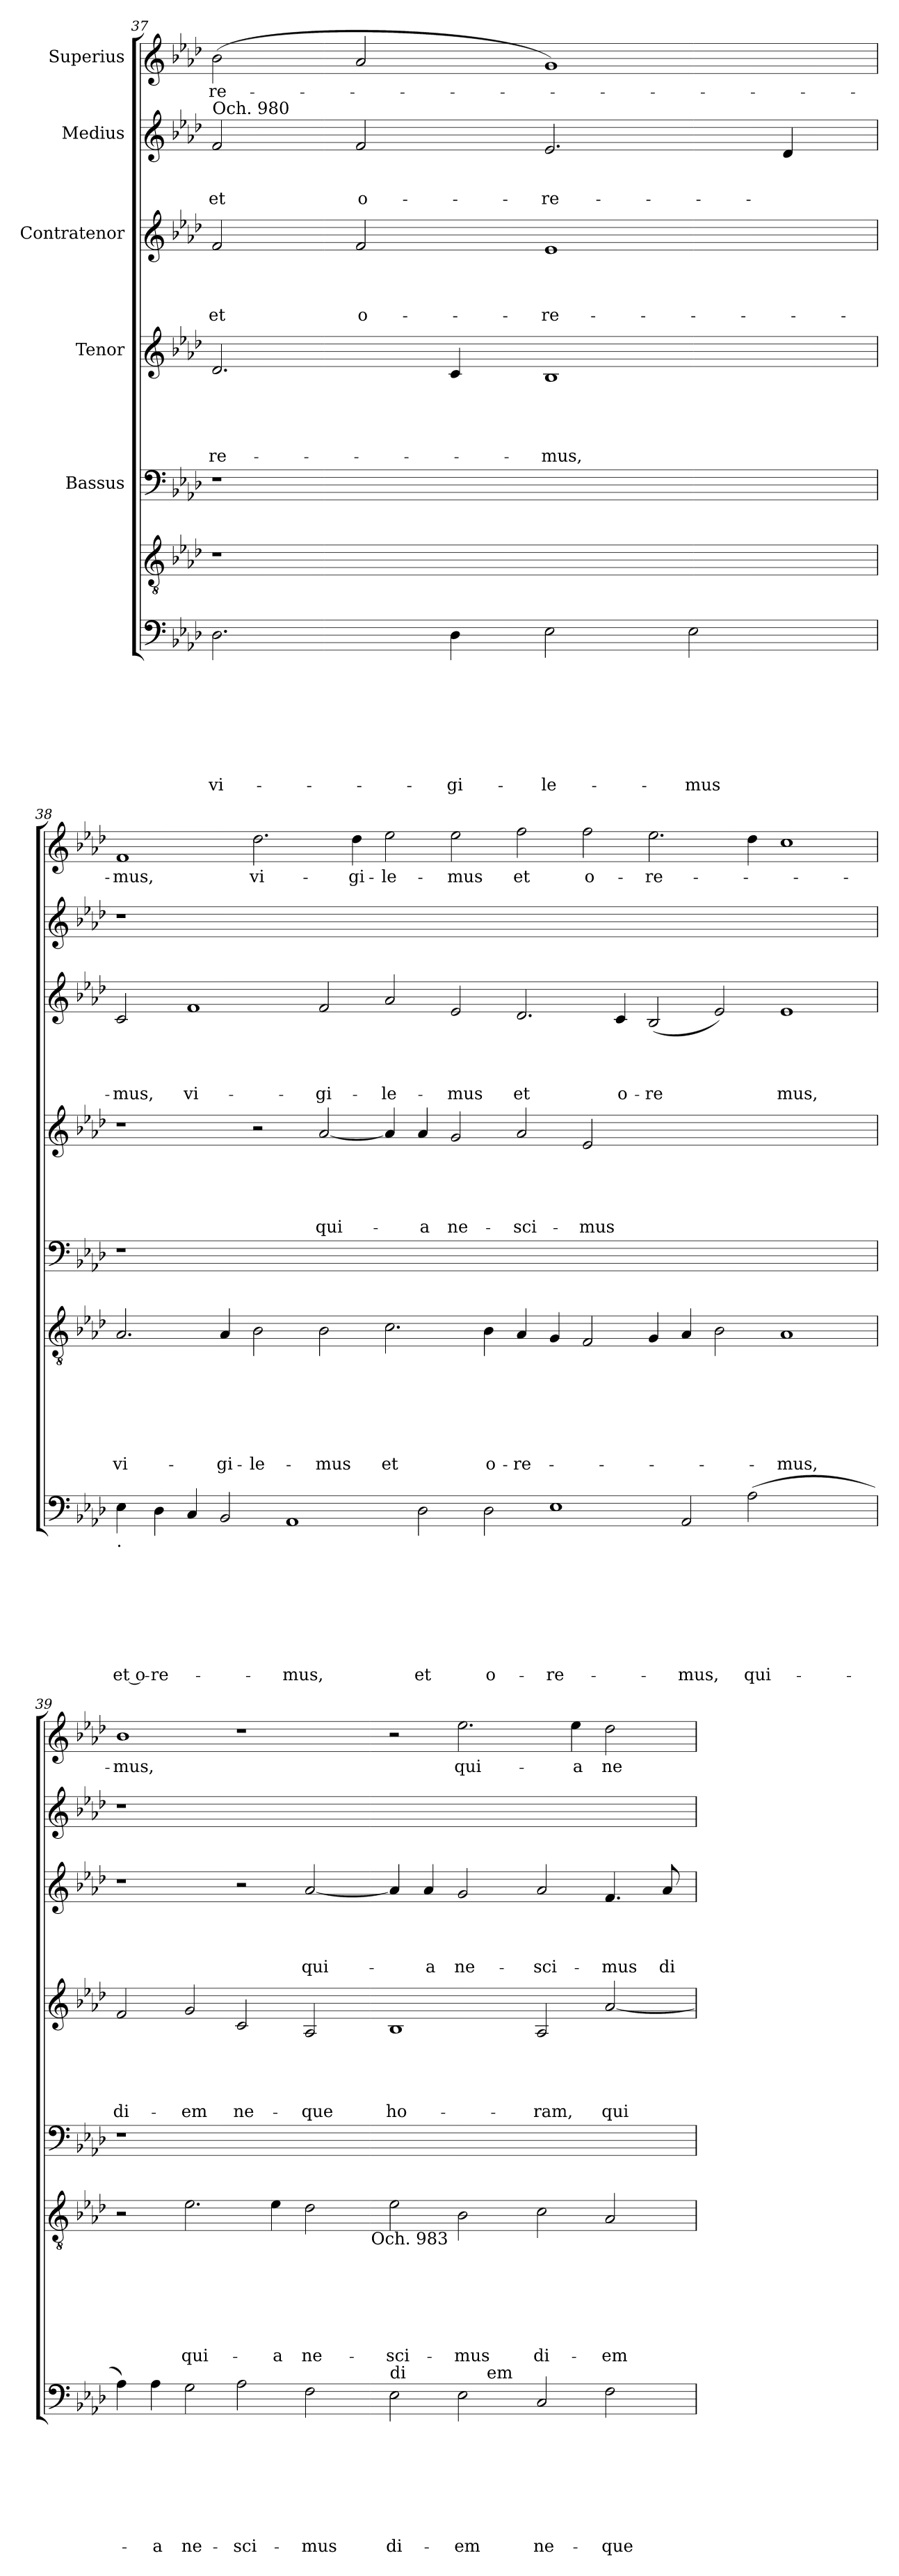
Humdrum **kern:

**kern	**text	**text	**text	**text	**text	**text	**text	**text	**kern	**text	**text	**text	**text	**text	**text	**text	**kern	**kern	**text	**text	**text	**text	**text	**kern	**text	**text	**text	**text	**kern	**text	**text	**text	**kern	**text
*part7	*part7	*part7	*part7	*part7	*part7	*part7	*part7	*part7	*part6	*part6	*part6	*part6	*part6	*part6	*part6	*part6	*part5	*part4	*part4	*part4	*part4	*part4	*part4	*part3	*part3	*part3	*part3	*part3	*part2	*part2	*part2	*part2	*part1	*part1
*staff7	*staff7	*staff7	*staff7	*staff7	*staff7	*staff7	*staff7	*staff7	*staff6	*staff6	*staff6	*staff6	*staff6	*staff6	*staff6	*staff6	*staff5	*staff4	*staff4	*staff4	*staff4	*staff4	*staff4	*staff3	*staff3	*staff3	*staff3	*staff3	*staff2	*staff2	*staff2	*staff2	*staff1	*staff1
*	*	*	*	*	*	*	*	*	*	*	*	*	*	*	*	*	*I"Bassus	*I"Tenor	*	*	*	*	*	*I"Contratenor	*	*	*	*	*I"Medius	*	*	*	*I"Superius	*
!!LO:LB:g=z
*clefF4	*	*	*	*	*	*	*	*	*clefGv2	*	*	*	*	*	*	*	*clefF4	*clefG2	*	*	*	*	*	*clefG2	*	*	*	*	*clefG2	*	*	*	*clefG2	*
*k[b-e-a-d-]	*	*	*	*	*	*	*	*	*k[b-e-a-d-]	*	*	*	*	*	*	*	*k[b-e-a-d-]	*k[b-e-a-d-]	*	*	*	*	*	*k[b-e-a-d-]	*	*	*	*	*k[b-e-a-d-]	*	*	*	*k[b-e-a-d-]	*
*A-:	*	*	*	*	*	*	*	*	*A-:	*	*	*	*	*	*	*	*A-:	*A-:	*	*	*	*	*	*A-:	*	*	*	*	*A-:	*	*	*	*A-:	*
=37	=37	=37	=37	=37	=37	=37	=37	=37	=37	=37	=37	=37	=37	=37	=37	=37	=37	=37	=37	=37	=37	=37	=37	=37	=37	=37	=37	=37	=37	=37	=37	=37	=37	=37
!	!	!	!	!	!	!	!	!	!	!	!	!	!	!	!	!	!	!	!	!	!	!	!	!	!	!	!	!	!LO:TX:a:t=Och. 980	!	!	!	!	!
!	!	!	!	!	!	!	!	!LO:LY:b	!	!	!	!	!	!	!	!	!	!	!	!	!	!	!LO:LY:b	!	!	!	!	!LO:LY:b	!	!	!	!LO:LY:b	!	!LO:LY:b
2.D-\	.	.	.	.	.	.	.	vi-	1r	.	.	.	.	.	.	.	1r	2.d-/	.	.	.	.	re-	2f/	.	.	.	-et	2f/	.	.	-et	(>2b-\	-re-
!	!	!	!	!	!	!	!	!	!	!	!	!	!	!	!	!	!	!	!	!	!	!	!	!	!	!	!	!LO:LY:b	!	!	!	!LO:LY:b	!	!
.	.	.	.	.	.	.	.	.	.	.	.	.	.	.	.	.	.	.	.	.	.	.	.	2f/	.	.	.	o-	2f/	.	.	o-	2a-/	.
!	!	!	!	!	!	!	!	!LO:LY:b	!	!	!	!	!	!	!	!	!	!	!	!	!	!	!	!	!	!	!	!	!	!	!	!	!	!
4D-\	.	.	.	.	.	.	.	-gi-	.	.	.	.	.	.	.	.	.	4c/	.	.	.	.	.	.	.	.	.	.	.	.	.	.	.	.
!	!	!	!	!	!	!	!	!LO:LY:b	!	!	!	!	!	!	!	!	!	!	!	!	!	!	!LO:LY:b	!	!	!	!	!LO:LY:b	!	!	!	!LO:LY:b	!	!
2E-\	.	.	.	.	.	.	.	-le-	1ryy	.	.	.	.	.	.	.	1ryy	1B-	.	.	.	.	-mus,	1e-	.	.	.	-re-	2.e-/	.	.	-re-	1g)	.
!	!	!	!	!	!	!	!	!LO:LY:b	!	!	!	!	!	!	!	!	!	!	!	!	!	!	!	!	!	!	!	!	!	!	!	!	!	!
2E-\	.	.	.	.	.	.	.	-mus	.	.	.	.	.	.	.	.	.	.	.	.	.	.	.	.	.	.	.	.	.	.	.	.	.	.
.	.	.	.	.	.	.	.	.	.	.	.	.	.	.	.	.	.	.	.	.	.	.	.	.	.	.	.	.	4d-/	.	.	.	.	.
=38	=38	=38	=38	=38	=38	=38	=38	=38	=38	=38	=38	=38	=38	=38	=38	=38	=38	=38	=38	=38	=38	=38	=38	=38	=38	=38	=38	=38	=38	=38	=38	=38	=38	=38
!LO:TX:b:t=.	!	!	!	!	!	!	!	!	!	!	!	!	!	!	!	!	!	!	!	!	!	!	!	!	!	!	!	!	!	!	!	!	!	!
!	!	!	!	!	!	!	!	!LO:LY:b:rj	!	!	!	!	!	!	!	!LO:LY:b	!	!	!	!	!	!	!	!	!	!	!	!LO:LY:b	!	!	!	!	!	!LO:LY:b
4E-\	.	.	.	.	.	.	.	et o-	2.A-/	.	.	.	.	.	.	vi-	1r	1r	.	.	.	.	.	2c/	.	.	.	-mus,	1r	.	.	.	1f	-mus,
!	!	!	!	!	!	!	!	!LO:LY:b	!	!	!	!	!	!	!	!	!	!	!	!	!	!	!	!	!	!	!	!	!	!	!	!	!	!
4D-\	.	.	.	.	.	.	.	-re-	.	.	.	.	.	.	.	.	.	.	.	.	.	.	.	.	.	.	.	.	.	.	.	.	.	.
!	!	!	!	!	!	!	!	!	!	!	!	!	!	!	!	!	!	!	!	!	!	!	!	!	!	!	!	!LO:LY:b	!	!	!	!	!	!
4C/	.	.	.	.	.	.	.	.	.	.	.	.	.	.	.	.	.	.	.	.	.	.	.	1f	.	.	.	vi-	.	.	.	.	.	.
!	!	!	!	!	!	!	!	!	!	!	!	!	!	!	!	!LO:LY:b	!	!	!	!	!	!	!	!	!	!	!	!	!	!	!	!	!	!
2BB-/	.	.	.	.	.	.	.	.	4A-/	.	.	.	.	.	.	-gi-	.	.	.	.	.	.	.	.	.	.	.	.	.	.	.	.	.	.
!	!	!	!	!	!	!	!	!	!	!	!	!	!	!	!	!LO:LY:b	!	!	!	!	!	!	!	!	!	!	!	!	!	!	!	!	!	!LO:LY:b
.	.	.	.	.	.	.	.	.	2B-\	.	.	.	.	.	.	-le-	00ryy	2r	.	.	.	.	.	.	.	.	.	.	00ryy	.	.	.	2.dd-\	vi-
!	!	!	!	!	!	!	!	!LO:LY:b	!	!	!	!	!	!	!	!	!	!	!	!	!	!	!	!	!	!	!	!	!	!	!	!	!	!
1AA-	.	.	.	.	.	.	.	-mus,	.	.	.	.	.	.	.	.	.	.	.	.	.	.	.	.	.	.	.	.	.	.	.	.	.	.
!	!	!	!	!	!	!	!	!	!	!	!	!	!	!	!	!LO:LY:b	!	!	!	!	!	!	!LO:LY:b	!	!	!	!	!LO:LY:b	!	!	!	!	!	!
.	.	.	.	.	.	.	.	.	2B-\	.	.	.	.	.	.	-mus	.	[<2a-/	.	.	.	.	qui-	2f/	.	.	.	-gi-	.	.	.	.	.	.
!	!	!	!	!	!	!	!	!	!	!	!	!	!	!	!	!	!	!	!	!	!	!	!	!	!	!	!	!	!	!	!	!	!	!LO:LY:b
.	.	.	.	.	.	.	.	.	.	.	.	.	.	.	.	.	.	.	.	.	.	.	.	.	.	.	.	.	.	.	.	.	4dd-\	-gi-
!	!	!	!	!	!	!	!	!	!	!	!	!	!	!	!	!LO:LY:b	!	!	!	!	!	!	!	!	!	!	!	!LO:LY:b	!	!	!	!	!	!LO:LY:b
.	.	.	.	.	.	.	.	.	2.c\	.	.	.	.	.	.	et	.	4a-/]	.	.	.	.	.	2a-/	.	.	.	-le-	.	.	.	.	2ee-\	-le-
!	!	!	!	!	!	!	!	!LO:LY:b	!	!	!	!	!	!	!	!	!	!	!	!	!	!	!LO:LY:b	!	!	!	!	!	!	!	!	!	!	!
2D-\	.	.	.	.	.	.	.	et	.	.	.	.	.	.	.	.	.	4a-/	.	.	.	.	-a	.	.	.	.	.	.	.	.	.	.	.
!	!	!	!	!	!	!	!	!	!	!	!	!	!	!	!	!	!	!	!	!	!	!	!LO:LY:b	!	!	!	!	!LO:LY:b	!	!	!	!	!	!LO:LY:b
.	.	.	.	.	.	.	.	.	.	.	.	.	.	.	.	.	.	2g/	.	.	.	.	ne-	2e-/	.	.	.	-mus	.	.	.	.	2ee-\	-mus
!	!	!	!	!	!	!	!	!LO:LY:b	!	!	!	!	!	!	!	!LO:LY:b	!	!	!	!	!	!	!	!	!	!	!	!	!	!	!	!	!	!
2D-\	.	.	.	.	.	.	.	o-	4B-\	.	.	.	.	.	.	o-	.	.	.	.	.	.	.	.	.	.	.	.	.	.	.	.	.	.
!	!	!	!	!	!	!	!	!	!	!	!	!	!	!	!	!LO:LY:b	!	!	!	!	!	!	!LO:LY:b	!	!	!	!	!LO:LY:b	!	!	!	!	!	!LO:LY:b
.	.	.	.	.	.	.	.	.	4A-/	.	.	.	.	.	.	-re-	.	2a-/	.	.	.	.	-sci-	2.d-/	.	.	.	et	.	.	.	.	2ff\	et
!	!	!	!	!	!	!	!	!LO:LY:b	!	!	!	!	!	!	!	!	!	!	!	!	!	!	!	!	!	!	!	!	!	!	!	!	!	!
1E-	.	.	.	.	.	.	.	-re-	4G/	.	.	.	.	.	.	.	.	.	.	.	.	.	.	.	.	.	.	.	.	.	.	.	.	.
!	!	!	!	!	!	!	!	!	!	!	!	!	!	!	!	!	!	!	!	!	!	!	!LO:LY:b	!	!	!	!	!	!	!	!	!	!	!LO:LY:b
.	.	.	.	.	.	.	.	.	2F/	.	.	.	.	.	.	.	.	2e-/	.	.	.	.	-mus	.	.	.	.	.	.	.	.	.	2ff\	o-
!	!	!	!	!	!	!	!	!	!	!	!	!	!	!	!	!	!	!	!	!	!	!	!	!	!	!	!	!LO:LY:b	!	!	!	!	!	!
.	.	.	.	.	.	.	.	.	.	.	.	.	.	.	.	.	.	.	.	.	.	.	.	4c/	.	.	.	o-	.	.	.	.	.	.
!	!	!	!	!	!	!	!	!	!	!	!	!	!	!	!	!	!	!	!	!	!	!	!	!	!	!	!	!LO:LY:b	!	!	!	!	!	!LO:LY:b
.	.	.	.	.	.	.	.	.	4G/	.	.	.	.	.	.	.	.	0ryy	.	.	.	.	.	(<2B-/	.	.	.	-re	.	.	.	.	2.ee-\	-re-
!	!	!	!	!	!	!	!	!LO:LY:b	!	!	!	!	!	!	!	!	!	!	!	!	!	!	!	!	!	!	!	!	!	!	!	!	!	!
2AA-/	.	.	.	.	.	.	.	-mus,	4A-/	.	.	.	.	.	.	.	.	.	.	.	.	.	.	.	.	.	.	.	.	.	.	.	.	.
.	.	.	.	.	.	.	.	.	2B-\	.	.	.	.	.	.	.	.	.	.	.	.	.	.	2e-/)	.	.	.	.	.	.	.	.	.	.
!	!	!	!	!	!	!	!	!LO:LY:b	!	!	!	!	!	!	!	!	!	!	!	!	!	!	!	!	!	!	!	!	!	!	!	!	!	!
(>2A-\	.	.	.	.	.	.	.	qui-	.	.	.	.	.	.	.	.	.	.	.	.	.	.	.	.	.	.	.	.	.	.	.	.	4dd-\	.
!	!	!	!	!	!	!	!	!	!	!	!	!	!	!	!	!LO:LY:b	!	!	!	!	!	!	!	!	!	!	!	!LO:LY:b	!	!	!	!	!	!
.	.	.	.	.	.	.	.	.	1A-	.	.	.	.	.	.	-mus,	1ryy	.	.	.	.	.	.	1e-	.	.	.	mus,	1ryy	.	.	.	1cc	.
2.ryy	.	.	.	.	.	.	.	.	.	.	.	.	.	.	.	.	.	.	.	.	.	.	.	.	.	.	.	.	.	.	.	.	.	.
!!LO:PB:g=z
=39	=39	=39	=39	=39	=39	=39	=39	=39	=39	=39	=39	=39	=39	=39	=39	=39	=39	=39	=39	=39	=39	=39	=39	=39	=39	=39	=39	=39	=39	=39	=39	=39	=39	=39
!	!	!	!	!	!	!	!	!	!	!	!	!	!	!	!	!	!	!	!	!	!	!	!LO:LY:b	!	!	!	!	!	!	!	!	!	!	!LO:LY:b
*^	*	*	*	*	*	*	*	*	*^	*	*	*	*	*	*	*	*	*	*	*	*	*	*	*	*	*	*	*	*	*	*	*	*	*
4A-\)	1ryy	.	.	.	.	.	.	.	.	2r	1ryy	.	.	.	.	.	.	.	1r	2f/	.	.	.	.	di-	1r	.	.	.	.	1r	.	.	.	1b-	-mus,
!	!	!	!	!	!	!	!	!	!LO:LY:b	!	!	!	!	!	!	!	!	!	!	!	!	!	!	!	!	!	!	!	!	!	!	!	!	!	!	!
4A-\	.	.	.	.	.	.	.	.	-a	.	.	.	.	.	.	.	.	.	.	.	.	.	.	.	.	.	.	.	.	.	.	.	.	.	.	.
!	!	!	!	!	!	!	!	!	!LO:LY:b	!	!	!	!	!	!	!	!	!LO:LY:b	!	!	!	!	!	!	!LO:LY:b	!	!	!	!	!	!	!	!	!	!	!
2G\	.	.	.	.	.	.	.	.	ne-	2.e-\	.	.	.	.	.	.	.	qui-	.	2g/	.	.	.	.	-em	.	.	.	.	.	.	.	.	.	.	.
!	!	!	!	!	!	!	!	!	!LO:LY:b	!	!	!	!	!	!	!	!	!	!	!	!	!	!	!	!LO:LY:b	!	!	!	!	!	!	!	!	!	!	!
2A-\	1ryy	.	.	.	.	.	.	.	-sci-	.	2ryy	.	.	.	.	.	.	.	0.ryy	2c/	.	.	.	.	ne-	2r	.	.	.	.	0.ryy	.	.	.	1r	.
!	!	!	!	!	!	!	!	!	!	!	!	!	!	!	!	!	!	!LO:LY:b	!	!	!	!	!	!	!	!	!	!	!	!	!	!	!	!	!	!
.	.	.	.	.	.	.	.	.	.	4e-\	.	.	.	.	.	.	.	-a	.	.	.	.	.	.	.	.	.	.	.	.	.	.	.	.	.	.
!	!	!	!	!	!	!	!	!	!LO:LY:b	!	!	!	!	!	!	!	!	!LO:LY:b	!	!	!	!	!	!	!LO:LY:b	!	!	!	!	!LO:LY:b	!	!	!	!	!	!
2F\	.	.	.	.	.	.	.	.	-mus	2d-\	4ryy	.	.	.	.	.	.	ne-	.	2A-/	.	.	.	.	-que	[<2a-/	.	.	.	qui-	.	.	.	.	.	.
.	.	.	.	.	.	.	.	.	.	.	8ryy	.	.	.	.	.	.	.	.	.	.	.	.	.	.	.	.	.	.	.	.	.	.	.	.	.
.	.	.	.	.	.	.	.	.	.	.	32ryy	.	.	.	.	.	.	.	.	.	.	.	.	.	.	.	.	.	.	.	.	.	.	.	.	.
!	!	!	!	!	!	!	!	!	!	!	!LO:TX:b:t=Och. 983	!	!	!	!	!	!	!	!	!	!	!	!	!	!	!	!	!	!	!	!	!	!	!	!	!
.	.	.	.	.	.	.	.	.	.	.	1ryy	.	.	.	.	.	.	.	.	.	.	.	.	.	.	.	.	.	.	.	.	.	.	.	.	.
!LO:TX:a:t=di	!	!	!	!	!	!	!	!	!	!	!	!	!	!	!	!	!	!	!	!	!	!	!	!	!	!	!	!	!	!	!	!	!	!	!	!
!	!	!	!	!	!	!	!	!	!LO:LY:b	!	!	!	!	!	!	!	!	!LO:LY:b	!	!	!	!	!	!	!LO:LY:b	!	!	!	!	!	!	!	!	!	!	!
2E-\	2ryy	.	.	.	.	.	.	.	di-	2e-\	.	.	.	.	.	.	.	-sci-	.	1B-	.	.	.	.	ho-	4a-/]	.	.	.	.	.	.	.	.	2r	.
!	!	!	!	!	!	!	!	!	!	!	!	!	!	!	!	!	!	!	!	!	!	!	!	!	!	!	!	!	!	!LO:LY:b	!	!	!	!	!	!
.	.	.	.	.	.	.	.	.	.	.	.	.	.	.	.	.	.	.	.	.	.	.	.	.	.	4a-/	.	.	.	-a	.	.	.	.	.	.
!	!	!	!	!	!	!	!	!	!LO:LY:b	!	!	!	!	!	!	!	!	!LO:LY:b	!	!	!	!	!	!	!	!	!	!	!	!LO:LY:b	!	!	!	!	!	!LO:LY:b
2E-\	8.ryy	.	.	.	.	.	.	.	-em	2B-\	.	.	.	.	.	.	.	-mus	.	.	.	.	.	.	.	2g/	.	.	.	ne-	.	.	.	.	2.ee-\	qui-
!	!LO:TX:a:t=em	!	!	!	!	!	!	!	!	!	!	!	!	!	!	!	!	!	!	!	!	!	!	!	!	!	!	!	!	!	!	!	!	!	!	!
.	1ryy	.	.	.	.	.	.	.	.	.	.	.	.	.	.	.	.	.	.	.	.	.	.	.	.	.	.	.	.	.	.	.	.	.	.	.
.	.	.	.	.	.	.	.	.	.	.	1ryy	.	.	.	.	.	.	.	.	.	.	.	.	.	.	.	.	.	.	.	.	.	.	.	.	.
!	!	!	!	!	!	!	!	!	!LO:LY:b	!	!	!	!	!	!	!	!	!LO:LY:b	!	!	!	!	!	!	!LO:LY:b	!	!	!	!	!LO:LY:b	!	!	!	!	!	!
2C/	.	.	.	.	.	.	.	.	ne-	2c\	.	.	.	.	.	.	.	di-	.	2A-/	.	.	.	.	-ram,	2a-/	.	.	.	-sci-	.	.	.	.	.	.
!	!	!	!	!	!	!	!	!	!	!	!	!	!	!	!	!	!	!	!	!	!	!	!	!	!	!	!	!	!	!	!	!	!	!	!	!LO:LY:b
.	.	.	.	.	.	.	.	.	.	.	.	.	.	.	.	.	.	.	.	.	.	.	.	.	.	.	.	.	.	.	.	.	.	.	4ee-\	-a
!	!	!	!	!	!	!	!	!	!LO:LY:b	!	!	!	!	!	!	!	!	!LO:LY:b	!	!	!	!	!	!	!LO:LY:b	!	!	!	!	!LO:LY:b	!	!	!	!	!	!LO:LY:b
2F\	.	.	.	.	.	.	.	.	-que	2A-/	.	.	.	.	.	.	.	-em	.	[<2a-/	.	.	.	.	qui-	4.f/	.	.	.	-mus	.	.	.	.	2dd-\	ne-
.	4ryy	.	.	.	.	.	.	.	.	.	.	.	.	.	.	.	.	.	.	.	.	.	.	.	.	.	.	.	.	.	.	.	.	.	.	.
!	!	!	!	!	!	!	!	!	!	!	!	!	!	!	!	!	!	!	!	!	!	!	!	!	!	!	!	!	!	!LO:LY:b	!	!	!	!	!	!
.	.	.	.	.	.	.	.	.	.	.	.	.	.	.	.	.	.	.	.	.	.	.	.	.	.	8a-/	.	.	.	di-	.	.	.	.	.	.
.	.	.	.	.	.	.	.	.	.	.	16.ryy	.	.	.	.	.	.	.	.	.	.	.	.	.	.	.	.	.	.	.	.	.	.	.	.	.
.	16ryy	.	.	.	.	.	.	.	.	.	.	.	.	.	.	.	.	.	.	.	.	.	.	.	.	.	.	.	.	.	.	.	.	.	.	.
*v	*v	*	*	*	*	*	*	*	*	*	*	*	*	*	*	*	*	*	*	*	*	*	*	*	*	*	*	*	*	*	*	*	*	*	*	*
*	*	*	*	*	*	*	*	*	*v	*v	*	*	*	*	*	*	*	*	*	*	*	*	*	*	*	*	*	*	*	*	*	*	*	*	*
=	=	=	=	=	=	=	=	=	=	=	=	=	=	=	=	=	=	=	=	=	=	=	=	=	=	=	=	=	=	=	=	=	=	=
*-	*-	*-	*-	*-	*-	*-	*-	*-	*-	*-	*-	*-	*-	*-	*-	*-	*-	*-	*-	*-	*-	*-	*-	*-	*-	*-	*-	*-	*-	*-	*-	*-	*-	*-
